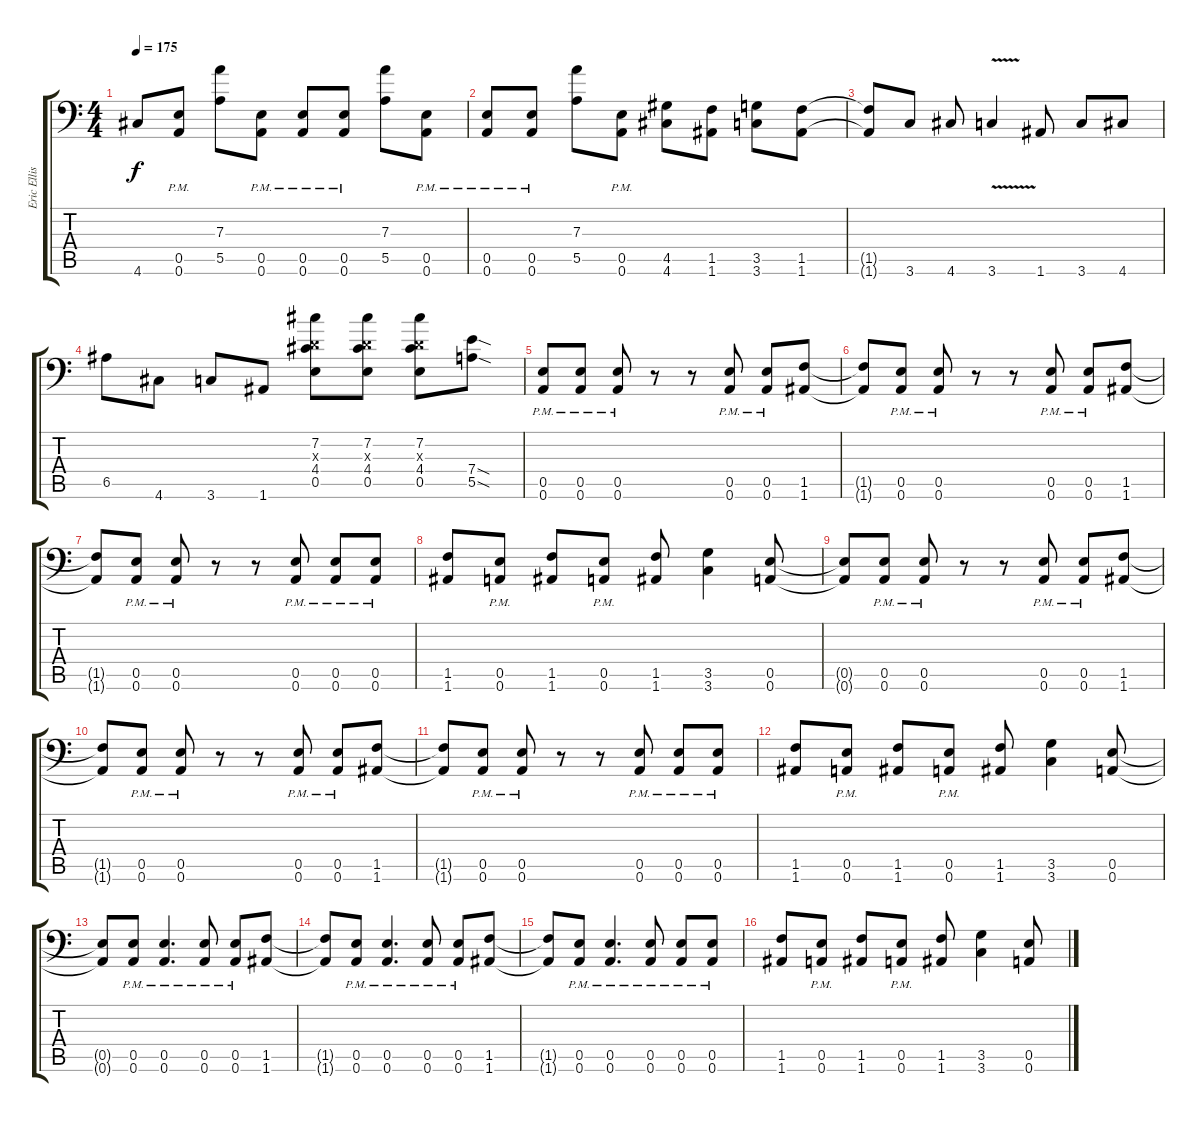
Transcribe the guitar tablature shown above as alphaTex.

\track ("Eric Ellis" "Eric Ellis") {instrument overdrivenguitar}
\staff {score tabs}
\tuning (B3 Gb3 D3 A2 E2 A1) {hide}
\ts (4 4)
\tempo 175
\clef f4
\ks c
4.6{t}.8{dy f} (0.5{pm} 0.6{pm}).8 (7.3 5.5).8 (0.5{pm} 0.6{pm}).8 (0.5{pm} 0.6{pm}).8 (0.5{pm} 0.6{pm}).8 (7.3 5.5).8 (0.5{pm} 0.6{pm}).8 |
(0.5{pm} 0.6{pm}).8 (0.5{pm} 0.6{pm}).8 (7.3 5.5).8 (0.5{pm} 0.6{pm}).8 (4.5 4.6).8 (1.5 1.6).8 (3.5 3.6).8 (1.5 1.6).8 |
(1.5{t} 1.6{t}).8 3.6.8 4.6.8 3.6{v}.4 1.6.8 3.6.8 4.6.8 |
6.5.8 4.6.8 3.6.8 1.6.8 (7.2 0.3{x} 4.4 0.5).8 (7.2 0.3{x} 4.4 0.5).8 (7.2 0.3{x} 4.4 0.5).8 (7.4{sod} 5.5{sod}).8 |
(0.5{pm} 0.6{pm}).8 (0.5{pm} 0.6{pm}).8 (0.5{pm} 0.6{pm}).8 r.8 r.8 (0.5{pm} 0.6{pm}).8 (0.5{pm} 0.6{pm}).8 (1.5 1.6).8 |
(1.5{t} 1.6{t}).8 (0.5{pm} 0.6{pm}).8 (0.5{pm} 0.6{pm}).8 r.8 r.8 (0.5{pm} 0.6{pm}).8 (0.5{pm} 0.6{pm}).8 (1.5 1.6).8 |
(1.5{t} 1.6{t}).8 (0.5{pm} 0.6{pm}).8 (0.5{pm} 0.6{pm}).8 r.8 r.8 (0.5{pm} 0.6{pm}).8 (0.5{pm} 0.6{pm}).8 (0.5{pm} 0.6{pm}).8 |
(1.5 1.6).8 (0.5{pm} 0.6{pm}).8 (1.5 1.6).8 (0.5{pm} 0.6{pm}).8 (1.5 1.6).8 (3.5 3.6).4 (0.5 0.6).8 |
(0.5{t} 0.6{t}).8 (0.5{pm} 0.6{pm}).8 (0.5{pm} 0.6{pm}).8 r.8 r.8 (0.5{pm} 0.6{pm}).8 (0.5{pm} 0.6{pm}).8 (1.5 1.6).8 |
(1.5{t} 1.6{t}).8 (0.5{pm} 0.6{pm}).8 (0.5{pm} 0.6{pm}).8 r.8 r.8 (0.5{pm} 0.6{pm}).8 (0.5{pm} 0.6{pm}).8 (1.5 1.6).8 |
(1.5{t} 1.6{t}).8 (0.5{pm} 0.6{pm}).8 (0.5{pm} 0.6{pm}).8 r.8 r.8 (0.5{pm} 0.6{pm}).8 (0.5{pm} 0.6{pm}).8 (0.5{pm} 0.6{pm}).8 |
(1.5 1.6).8 (0.5{pm} 0.6{pm}).8 (1.5 1.6).8 (0.5{pm} 0.6{pm}).8 (1.5 1.6).8 (3.5 3.6).4 (0.5 0.6).8 |
(0.5{t} 0.6{t}).8 (0.5{pm} 0.6{pm}).8 (0.5{pm} 0.6{pm}).4{d} (0.5{pm} 0.6{pm}).8 (0.5{pm} 0.6{pm}).8 (1.5 1.6).8 |
(1.5{t} 1.6{t}).8 (0.5{pm} 0.6{pm}).8 (0.5{pm} 0.6{pm}).4{d} (0.5{pm} 0.6{pm}).8 (0.5{pm} 0.6{pm}).8 (1.5 1.6).8 |
(1.5{t} 1.6{t}).8 (0.5{pm} 0.6{pm}).8 (0.5{pm} 0.6{pm}).4{d} (0.5{pm} 0.6{pm}).8 (0.5{pm} 0.6{pm}).8 (0.5{pm} 0.6{pm}).8 |
(1.5 1.6).8 (0.5{pm} 0.6{pm}).8 (1.5 1.6).8 (0.5{pm} 0.6{pm}).8 (1.5 1.6).8 (3.5 3.6).4 (0.5 0.6).8
